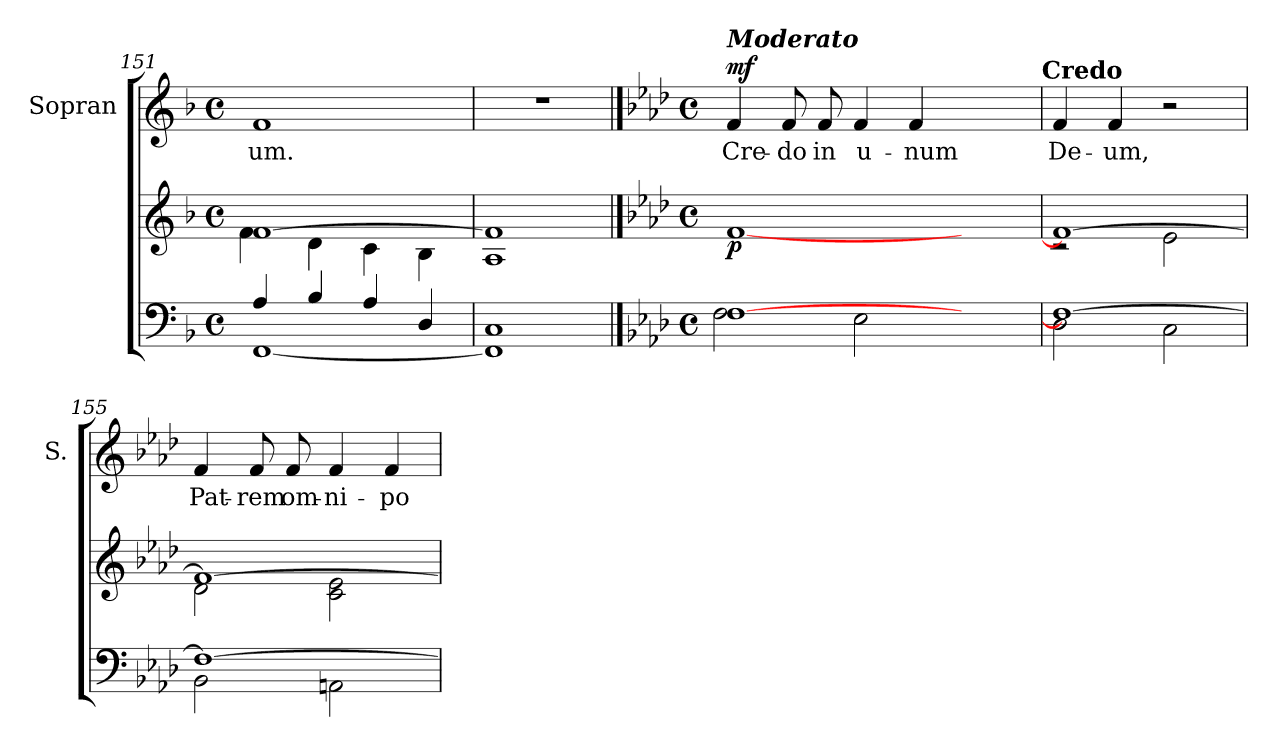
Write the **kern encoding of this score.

**kern	**kern	**dynam	**kern	**text	**dynam
*part2	*part2	*part2	*part1	*part1	*part1
*staff3	*staff2	*staff2/3	*staff1	*staff1	*staff1
*	*	*	*I"Sopran	*	*
*	*	*	*I'S.	*	*
*clefF4	*clefG2	*	*clefG2	*	*
*k[b-]	*k[b-]	*	*k[b-]	*	*
*F:	*F:	*	*F:	*	*
*M4/4	*M4/4	*	*M4/4	*	*
*met(c)	*met(c)	*	*met(c)	*	*
=151	=151	=151	=151	=151	=151
*^	*^	*	*	*	*
!	!	!	!	!	!	!LO:LY:b	!
4A/	[<1FF	[>1f	4f\	.	1f	-um.	.
4B-/	.	.	4d\	.	.	.	.
4A/	.	.	4c\	.	.	.	.
4D/	.	.	4B-\	.	.	.	.
*	*	*v	*v	*	*	*	*
=152	=152	=152	=152	=152	=152	=152
1C	1FF]	1A 1f]	.	1r	.	.
!!LO:LB:g=z
==153	==153	==153	==153	==153	==153	==153
*k[b-e-a-d-]	*	*k[b-e-a-d-]	*	*k[b-e-a-d-]	*	*
*A-:	*	*A-:	*	*A-:	*	*
*M4/4	*	*M4/4	*	*M4/4	*	*
*met(c)	*	*met(c)	*	*met(c)	*	*
!	!	!	!	!LO:TX:a:Bi:t=Moderato	!	!
!	!	!	!LO:DY:b	!	!LO:LY:b	!LO:DY:a
[>1F	2F\	[>1f	p	4f/	Cre-	mf
!	!	!	!	!	!LO:LY:b	!
.	.	.	.	8f/	-do	.
!	!	!	!	!	!LO:LY:b	!
.	.	.	.	8f/	in	.
!	!	!	!	!	!LO:LY:b	!
.	2E-\	.	.	4f/	u-	.
!	!	!	!	!	!LO:LY:b	!
.	.	.	.	4f/	-num	.
4..ryy	4..ryy	4..ryy	.	4..ryy	.	.
!	!	!	!	!LO:TX:a:B:t=Credo	!	!
=154	=154	=154	=154	=154	=154	=154
*	*	*^	*	*	*	*
!	!	!	!	!	!	!LO:LY:b	!
1F_	2D-\	1f_	2rc	.	4f/	De-	.
!	!	!	!	!	!	!LO:LY:b	!
.	.	.	.	.	4f/	-um,	.
.	2C\	.	2e-\	.	2r	.	.
=155	=155	=155	=155	=155	=155	=155	=155
!	!	!	!	!	!	!LO:LY:b	!
1F_	2BB-\	1f_	2d-\	.	4f/	Pat-	.
!	!	!	!	!	!	!LO:LY:b	!
.	.	.	.	.	8f/	-rem	.
!	!	!	!	!	!	!LO:LY:b	!
.	.	.	.	.	8f/	om-	.
!	!	!	!	!	!	!LO:LY:b	!
.	2AAn\	.	2c\ 2e-\	.	4f/	-ni-	.
!	!	!	!	!	!	!LO:LY:b	!
.	.	.	.	.	4f/	-po-	.
*v	*v	*	*	*	*	*	*
*	*v	*v	*	*	*	*
=	=	=	=	=	=
*-	*-	*-	*-	*-	*-
